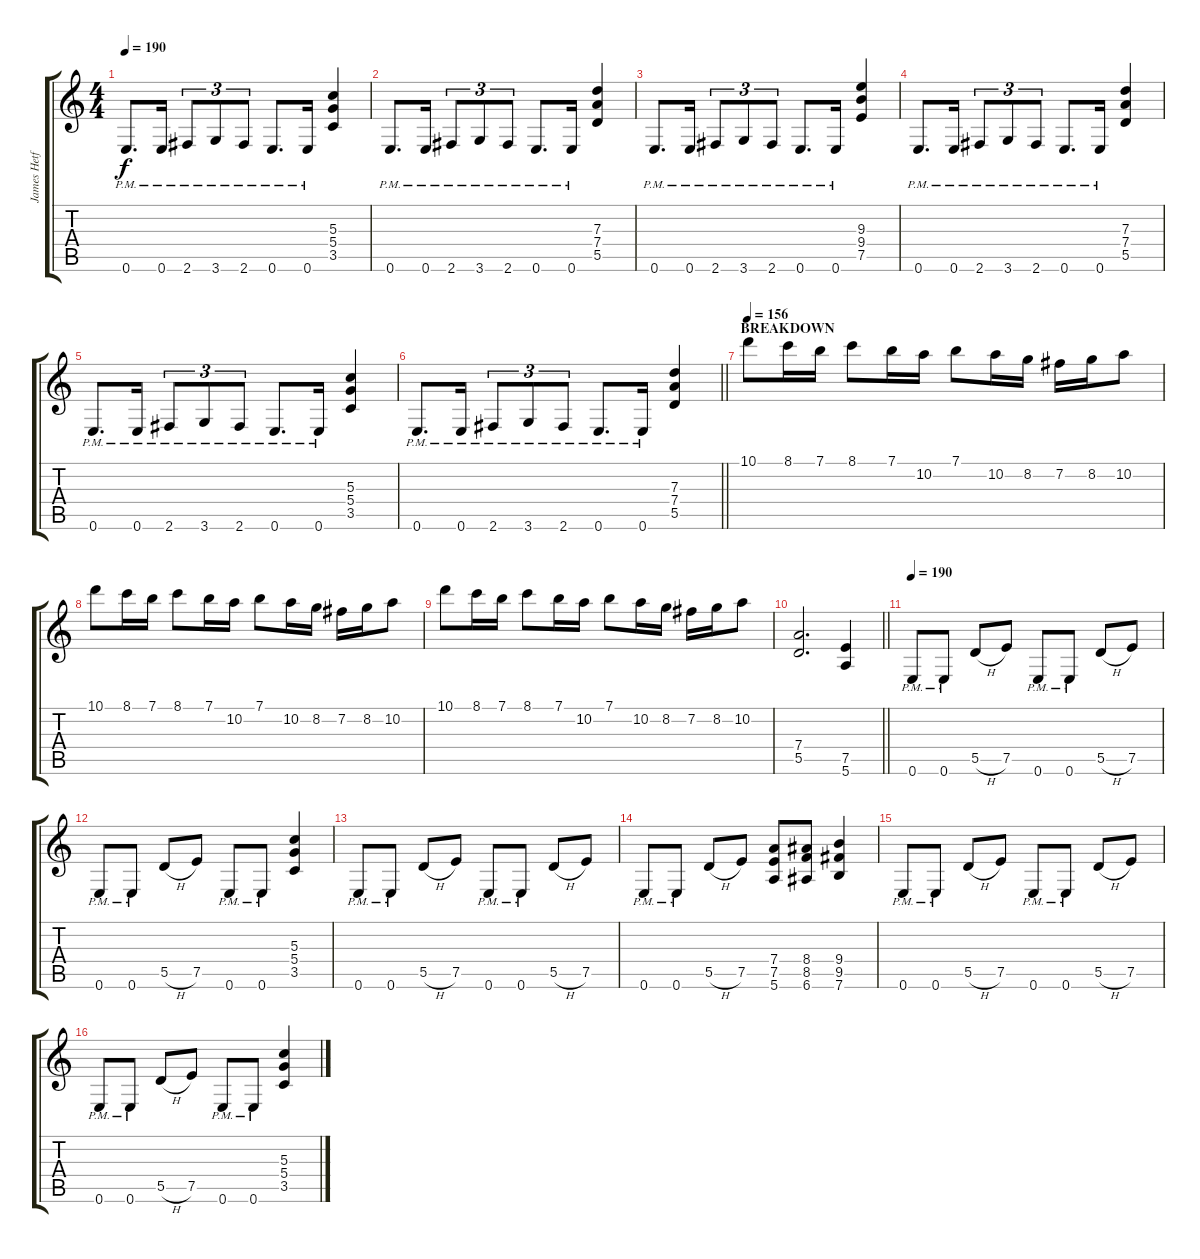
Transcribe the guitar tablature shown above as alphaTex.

\track ("James Hetfield - rhythm guitar" "James Hetf") {instrument distortionguitar}
\staff {score tabs}
\tuning (E4 B3 G3 D3 A2 E2) {hide}
\ts (4 4)
\tempo 190
\clef g2
\ks c
0.6{pm}.8{d dy f} 0.6{pm}.16 2.6{pm}.8{tu (3 2)} 3.6{pm}.8{tu (3 2)} 2.6{pm}.8{tu (3 2)} 0.6{pm}.8{d} 0.6{pm}.16 (5.3 5.4 3.5).4 |
0.6{pm}.8{d} 0.6{pm}.16 2.6{pm}.8{tu (3 2)} 3.6{pm}.8{tu (3 2)} 2.6{pm}.8{tu (3 2)} 0.6{pm}.8{d} 0.6{pm}.16 (7.3 7.4 5.5).4 |
0.6{pm}.8{d} 0.6{pm}.16 2.6{pm}.8{tu (3 2)} 3.6{pm}.8{tu (3 2)} 2.6{pm}.8{tu (3 2)} 0.6{pm}.8{d} 0.6{pm}.16 (9.3 9.4 7.5).4 |
0.6{pm}.8{d} 0.6{pm}.16 2.6{pm}.8{tu (3 2)} 3.6{pm}.8{tu (3 2)} 2.6{pm}.8{tu (3 2)} 0.6{pm}.8{d} 0.6{pm}.16 (7.3 7.4 5.5).4 |
0.6{pm}.8{d} 0.6{pm}.16 2.6{pm}.8{tu (3 2)} 3.6{pm}.8{tu (3 2)} 2.6{pm}.8{tu (3 2)} 0.6{pm}.8{d} 0.6{pm}.16 (5.3 5.4 3.5).4 |
\barLineRight lightlight
0.6{pm}.8{d} 0.6{pm}.16 2.6{pm}.8{tu (3 2)} 3.6{pm}.8{tu (3 2)} 2.6{pm}.8{tu (3 2)} 0.6{pm}.8{d} 0.6{pm}.16 (7.3 7.4 5.5).4 |
\section ("" "BREAKDOWN")
\tempo 156
10.1.8 8.1.16 7.1.16 8.1.8 7.1.16 10.2.16 7.1.8 10.2.16 8.2.16 7.2.16 8.2.16 10.2.8 |
10.1.8 8.1.16 7.1.16 8.1.8 7.1.16 10.2.16 7.1.8 10.2.16 8.2.16 7.2.16 8.2.16 10.2.8 |
10.1.8 8.1.16 7.1.16 8.1.8 7.1.16 10.2.16 7.1.8 10.2.16 8.2.16 7.2.16 8.2.16 10.2.8 |
\barLineRight lightlight
(7.4 5.5).2{d} (7.5 5.6).4 |
\section ("" "")
\tempo 190
0.6{pm}.8 0.6{pm}.8 5.5{h}.8 7.5.8 0.6{pm}.8 0.6{pm}.8 5.5{h}.8 7.5.8 |
0.6{pm}.8 0.6{pm}.8 5.5{h}.8 7.5.8 0.6{pm}.8 0.6{pm}.8 (5.3 5.4 3.5).4 |
0.6{pm}.8 0.6{pm}.8 5.5{h}.8 7.5.8 0.6{pm}.8 0.6{pm}.8 5.5{h}.8 7.5.8 |
0.6{pm}.8 0.6{pm}.8 5.5{h}.8 7.5.8 (7.4 7.5 5.6).8 (8.4 8.5 6.6).8 (9.4 9.5 7.6).4 |
0.6{pm}.8 0.6{pm}.8 5.5{h}.8 7.5.8 0.6{pm}.8 0.6{pm}.8 5.5{h}.8 7.5.8 |
0.6{pm}.8 0.6{pm}.8 5.5{h}.8 7.5.8 0.6{pm}.8 0.6{pm}.8 (5.3 5.4 3.5).4
